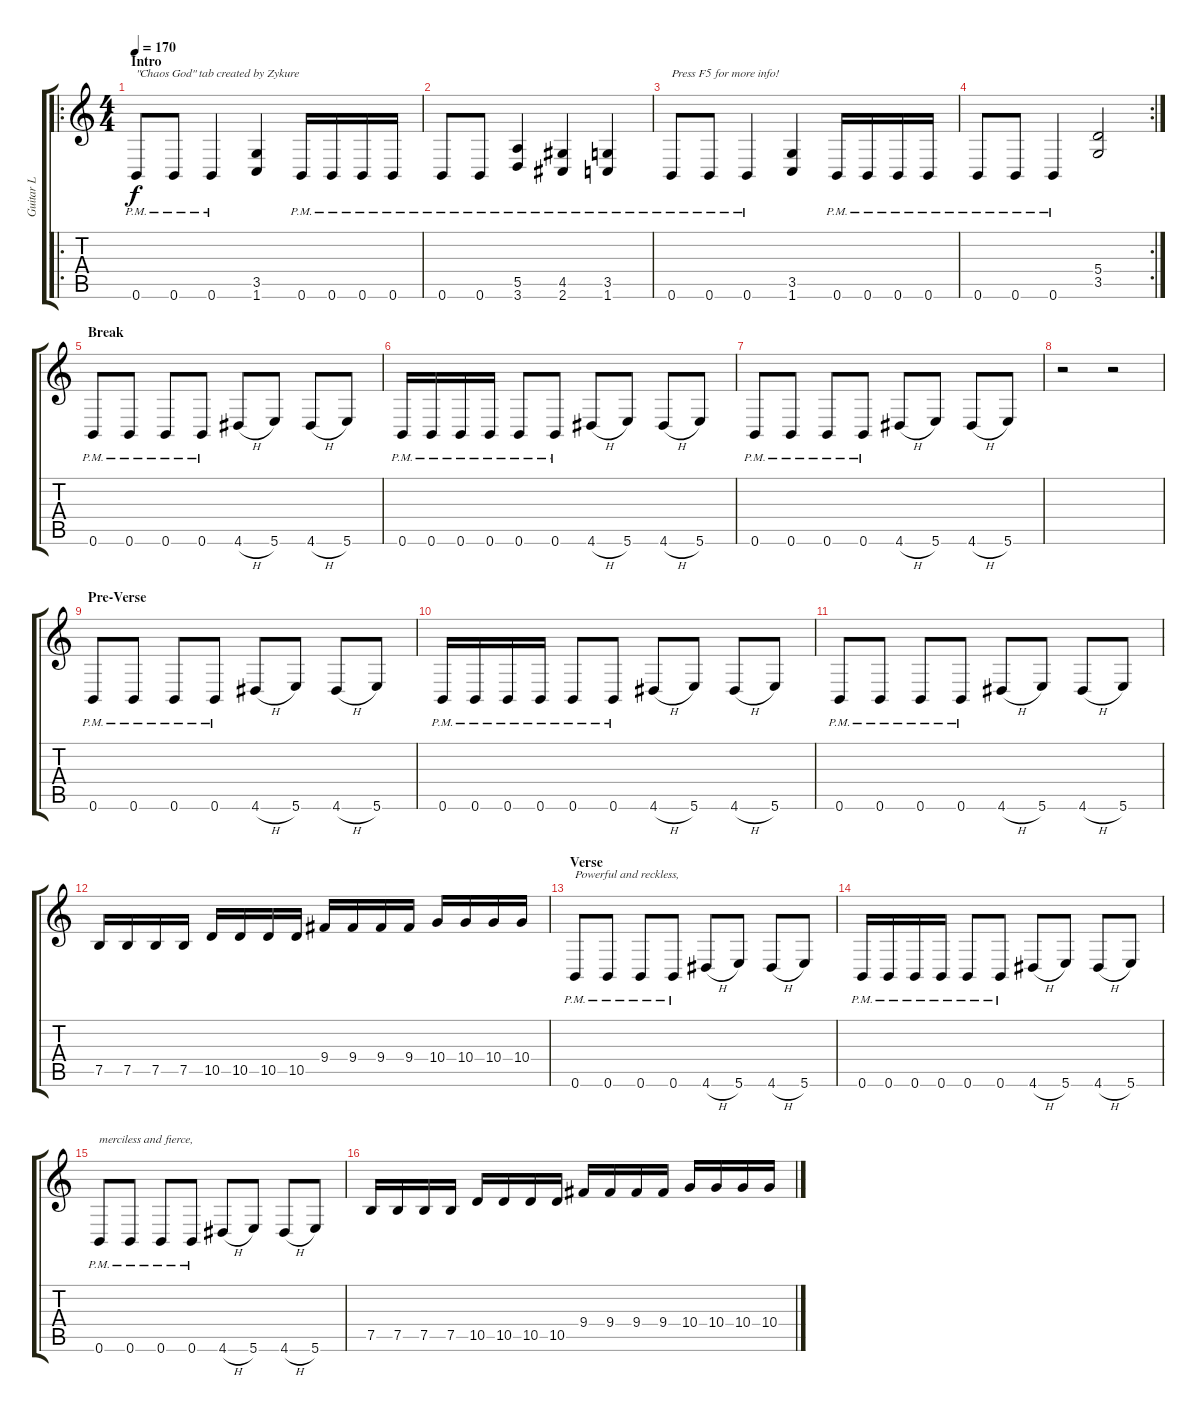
\track ("Guitar L" "Guitar L") {instrument distortionguitar}
\staff {score tabs}
\tuning (B3 Gb3 D3 A2 E2 B1) {hide}
\ro
\ts (4 4)
\section ("" "Intro")
\tempo 170
\clef g2
\ks c
0.6{pm}.8{txt "\"Chaos God\" tab created by Zykure" dy f instrument distortionguitar} 0.6{pm}.8 0.6{pm}.4 (3.5 1.6).4 0.6{pm}.16 0.6{pm}.16 0.6{pm}.16 0.6{pm}.16 |
0.6{pm}.8 0.6{pm}.8 (5.5{pm} 3.6{pm}).4 (4.5{pm} 2.6{pm}).4 (3.5{pm} 1.6{pm}).4 |
0.6{pm}.8{txt "Press F5 for more info!"} 0.6{pm}.8 0.6{pm}.4 (3.5 1.6).4 0.6{pm}.16 0.6{pm}.16 0.6{pm}.16 0.6{pm}.16 |
\rc 2
0.6{pm}.8 0.6{pm}.8 0.6{pm}.4 (5.4 3.5).2 |
\section ("" "Break")
0.6{pm}.8 0.6{pm}.8 0.6{pm}.8 0.6{pm}.8 4.6{h}.8 5.6.8 4.6{h}.8 5.6.8 |
0.6{pm}.16 0.6{pm}.16 0.6{pm}.16 0.6{pm}.16 0.6{pm}.8 0.6{pm}.8 4.6{h}.8 5.6.8 4.6{h}.8 5.6.8 |
0.6{pm}.8 0.6{pm}.8 0.6{pm}.8 0.6{pm}.8 4.6{h}.8 5.6.8 4.6{h}.8 5.6.8 |
r.2 r.2 |
\section ("" "Pre-Verse")
0.6{pm}.8 0.6{pm}.8 0.6{pm}.8 0.6{pm}.8 4.6{h}.8 5.6.8 4.6{h}.8 5.6.8 |
0.6{pm}.16 0.6{pm}.16 0.6{pm}.16 0.6{pm}.16 0.6{pm}.8 0.6{pm}.8 4.6{h}.8 5.6.8 4.6{h}.8 5.6.8 |
0.6{pm}.8 0.6{pm}.8 0.6{pm}.8 0.6{pm}.8 4.6{h}.8 5.6.8 4.6{h}.8 5.6.8 |
7.5.16 7.5.16 7.5.16 7.5.16 10.5.16 10.5.16 10.5.16 10.5.16 9.4.16 9.4.16 9.4.16 9.4.16 10.4.16 10.4.16 10.4.16 10.4.16 |
\section ("" "Verse")
0.6{pm}.8{txt "Powerful and reckless,"} 0.6{pm}.8 0.6{pm}.8 0.6{pm}.8 4.6{h}.8 5.6.8 4.6{h}.8 5.6.8 |
0.6{pm}.16 0.6{pm}.16 0.6{pm}.16 0.6{pm}.16 0.6{pm}.8 0.6{pm}.8 4.6{h}.8 5.6.8 4.6{h}.8 5.6.8 |
0.6{pm}.8{txt "merciless and fierce,"} 0.6{pm}.8 0.6{pm}.8 0.6{pm}.8 4.6{h}.8 5.6.8 4.6{h}.8 5.6.8 |
7.5.16 7.5.16 7.5.16 7.5.16 10.5.16 10.5.16 10.5.16 10.5.16 9.4.16 9.4.16 9.4.16 9.4.16 10.4.16 10.4.16 10.4.16 10.4.16
